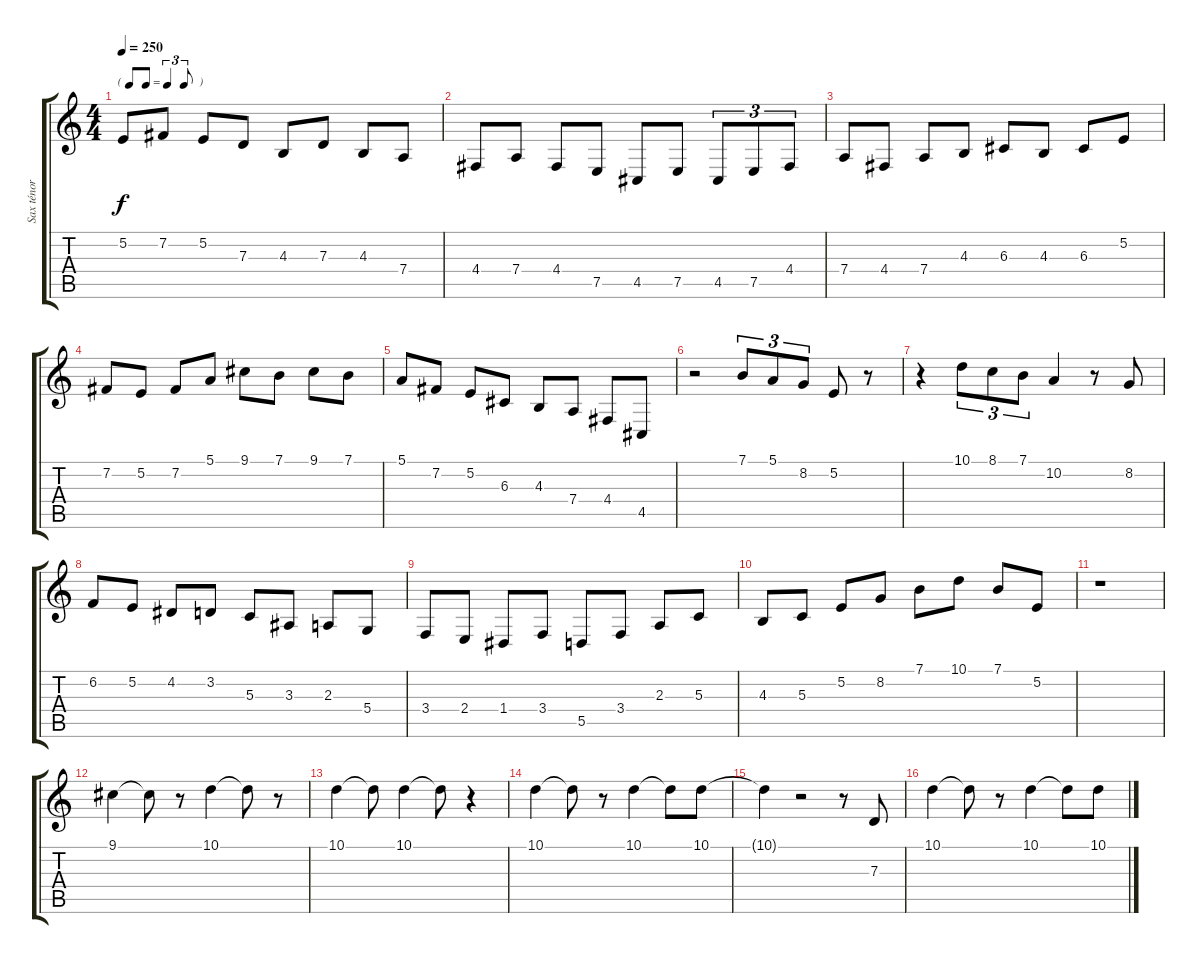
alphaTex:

\track ("Sax ténor" "Sax ténor") {instrument tenorsax}
\staff {score tabs}
\tuning (E4 B3 G3 D3 A2 E2) {hide}
\ts (4 4)
\tf triplet8th
\tempo 250
\clef g2
\ks c
5.2.8{dy f} 7.2.8 5.2.8 7.3.8 4.3.8 7.3.8 4.3.8 7.4.8 |
4.4.8 7.4.8 4.4.8 7.5.8 4.5.8 7.5.8 4.5.8{tu (3 2)} 7.5.8{tu (3 2)} 4.4.8{tu (3 2)} |
7.4.8 4.4.8 7.4.8 4.3.8 6.3.8 4.3.8 6.3.8 5.2.8 |
7.2.8 5.2.8 7.2.8 5.1.8 9.1.8 7.1.8 9.1.8 7.1.8 |
5.1.8 7.2.8 5.2.8 6.3.8 4.3.8 7.4.8 4.4.8 4.5.8 |
r.2 7.1.8{tu (3 2)} 5.1.8{tu (3 2)} 8.2.8{tu (3 2)} 5.2.8 r.8 |
r.4 10.1.8{tu (3 2)} 8.1.8{tu (3 2)} 7.1.8{tu (3 2)} 10.2.4 r.8 8.2.8 |
6.2.8 5.2.8 4.2.8 3.2.8 5.3.8 3.3.8 2.3.8 5.4.8 |
3.4.8 2.4.8 1.4.8 3.4.8 5.5.8 3.4.8 2.3.8 5.3.8 |
4.3.8 5.3.8 5.2.8 8.2.8 7.1.8 10.1.8 7.1.8 5.2.8 |
r.1 |
9.1.4 9.1{t}.8 r.8 10.1.4 10.1{t}.8 r.8 |
10.1.4 10.1{t}.8 10.1.4 10.1{t}.8 r.4 |
10.1.4 10.1{t}.8 r.8 10.1.4 10.1{t}.8 10.1.8 |
10.1{t}.4 r.2 r.8 7.3.8 |
10.1.4 10.1{t}.8 r.8 10.1.4 10.1{t}.8 10.1.8
